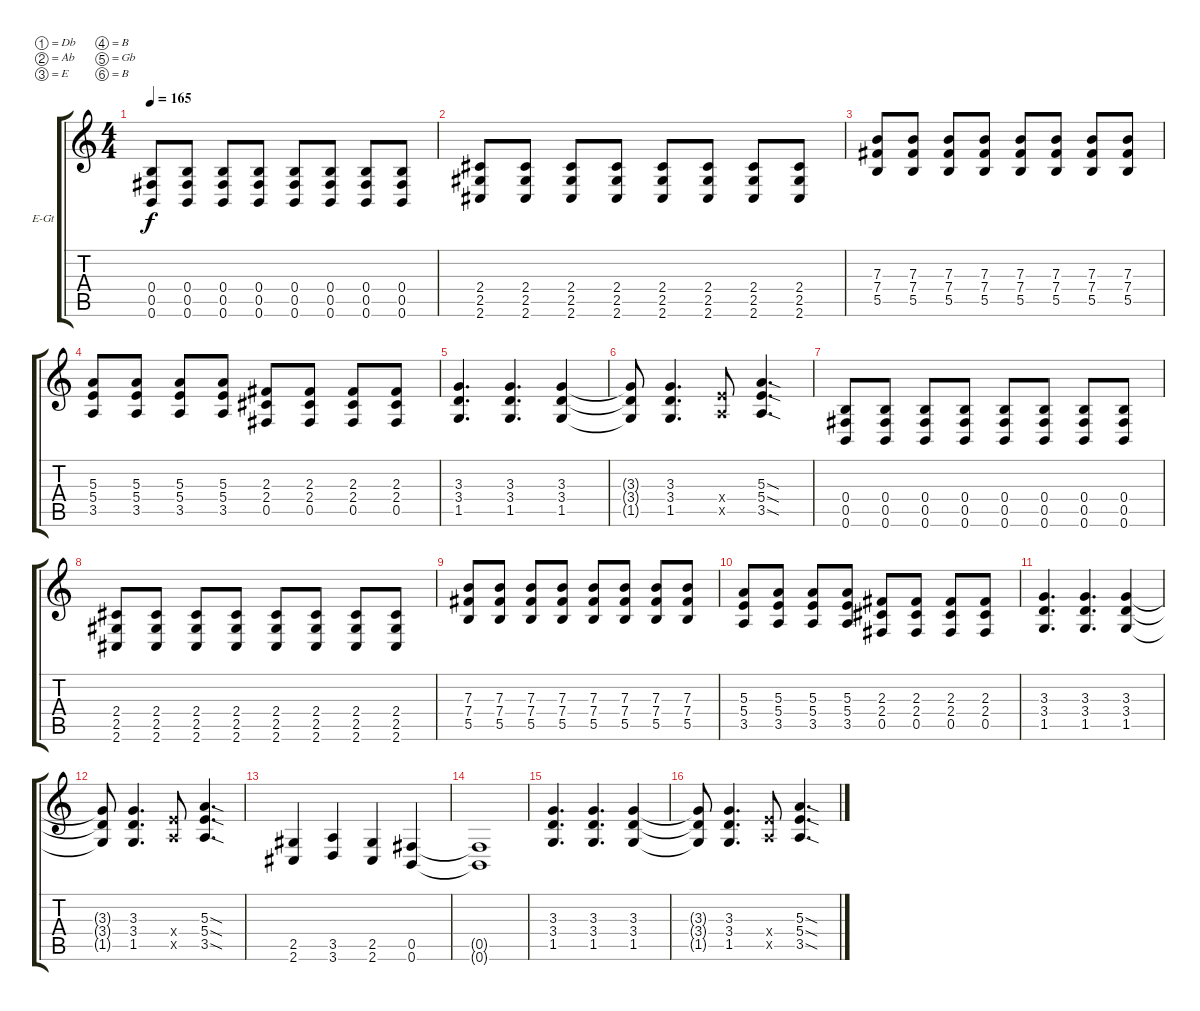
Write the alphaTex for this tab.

\defaultSystemsLayout 4
\bracketExtendMode groupsimilarinstruments
\firstSystemTrackNameOrientation horizontal
\otherSystemsTrackNameOrientation horizontal
\track ("Guitar 2" "E-Gt") {instrument overdrivenguitar}
\staff {score tabs}
\tuning (Db4 Ab3 E3 B2 Gb2 B1)
\ts (4 4)
\tempo 165
\clef g2
\ks c
(0.6 0.5 0.4).8{dy f} (0.6 0.5 0.4).8 (0.6 0.5 0.4).8 (0.6 0.5 0.4).8 (0.6 0.5 0.4).8 (0.6 0.5 0.4).8 (0.6 0.5 0.4).8 (0.6 0.5 0.4).8 |
(2.6 2.5 2.4).8 (2.6 2.5 2.4).8 (2.6 2.5 2.4).8 (2.6 2.5 2.4).8 (2.6 2.5 2.4).8 (2.6 2.5 2.4).8 (2.6 2.5 2.4).8 (2.6 2.5 2.4).8 |
(7.3 7.4 5.5).8 (7.3 7.4 5.5).8 (7.3 7.4 5.5).8 (7.3 7.4 5.5).8 (7.3 7.4 5.5).8 (7.3 7.4 5.5).8 (7.3 7.4 5.5).8 (7.3 7.4 5.5).8 |
(5.3 5.4 3.5).8 (5.3 5.4 3.5).8 (5.3 5.4 3.5).8 (5.3 5.4 3.5).8 (0.5 2.4 2.3).8 (0.5 2.4 2.3).8 (0.5 2.3 2.4).8 (0.5 2.4 2.3).8 |
(3.4 1.5 3.3).4{d} (3.4 1.5 3.3).4{d} (3.4 1.5 3.3).4 |
(3.4{t} 1.5{t} 3.3{t}).8 (3.4 1.5 3.3).4{d} (3.5{x} 5.4{x}).8 (5.4{sod} 3.5{sod} 5.3{sod}).4{d} |
(0.6 0.5 0.4).8 (0.6 0.5 0.4).8 (0.6 0.5 0.4).8 (0.6 0.5 0.4).8 (0.6 0.5 0.4).8 (0.6 0.5 0.4).8 (0.6 0.5 0.4).8 (0.6 0.5 0.4).8 |
(2.6 2.5 2.4).8 (2.6 2.5 2.4).8 (2.6 2.5 2.4).8 (2.6 2.5 2.4).8 (2.6 2.5 2.4).8 (2.6 2.5 2.4).8 (2.6 2.5 2.4).8 (2.6 2.5 2.4).8 |
(7.3 7.4 5.5).8 (7.3 7.4 5.5).8 (7.3 7.4 5.5).8 (7.3 7.4 5.5).8 (7.3 7.4 5.5).8 (7.3 7.4 5.5).8 (7.3 7.4 5.5).8 (7.3 7.4 5.5).8 |
(5.3 5.4 3.5).8 (5.3 5.4 3.5).8 (5.3 5.4 3.5).8 (5.3 5.4 3.5).8 (0.5 2.4 2.3).8 (0.5 2.4 2.3).8 (0.5 2.3 2.4).8 (0.5 2.4 2.3).8 |
(3.4 1.5 3.3).4{d} (3.4 1.5 3.3).4{d} (3.4 1.5 3.3).4 |
(3.4{t} 1.5{t} 3.3{t}).8 (3.4 1.5 3.3).4{d} (3.5{x} 5.4{x}).8 (5.4{sod} 3.5{sod} 5.3{sod}).4{d} |
(2.5 2.6).4 (3.5 3.6).4 (2.5 2.6).4 (0.5 0.6).4 |
(0.5{t} 0.6{t}).1 |
(3.4 1.5 3.3).4{d} (3.4 1.5 3.3).4{d} (3.4 1.5 3.3).4 |
(3.4{t} 1.5{t} 3.3{t}).8 (3.4 1.5 3.3).4{d} (3.5{x} 5.4{x}).8 (5.4{sod} 3.5{sod} 5.3{sod}).4{d}
